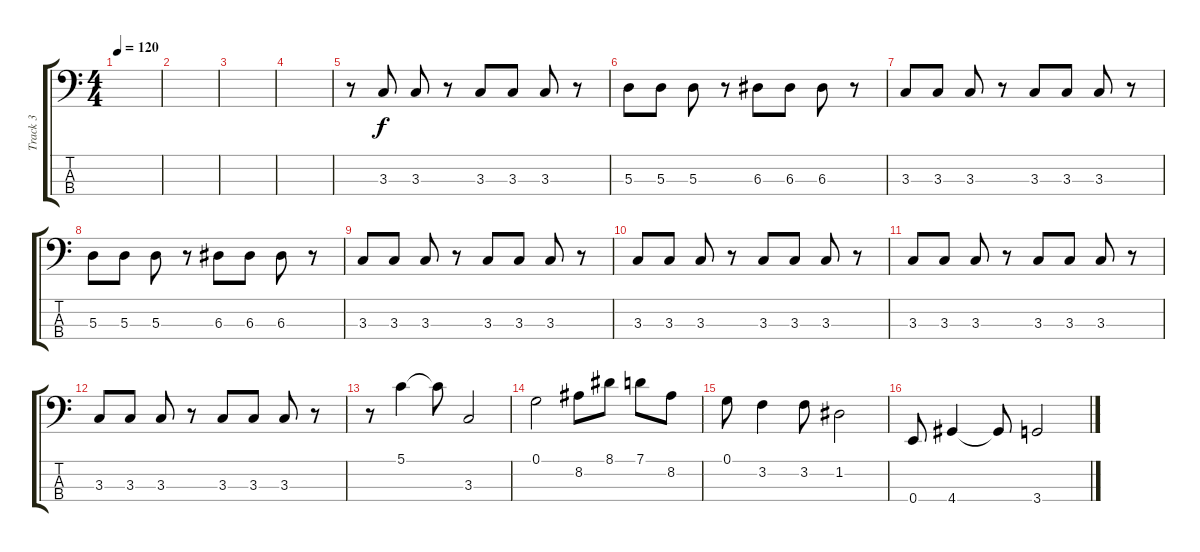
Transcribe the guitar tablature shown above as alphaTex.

\track ("Track 3" "Track 3") {instrument electricbassfinger}
\staff {score tabs}
\tuning (G2 D2 A1 E1) {hide}
\ts (4 4)
\tempo 120
\clef f4
\ks c
|
|
|
|
r.8 3.3.8 3.3.8 r.8 3.3.8 3.3.8 3.3.8 r.8 |
5.3.8 5.3.8 5.3.8 r.8 6.3.8 6.3.8 6.3.8 r.8 |
3.3.8 3.3.8 3.3.8 r.8 3.3.8 3.3.8 3.3.8 r.8 |
5.3.8 5.3.8 5.3.8 r.8 6.3.8 6.3.8 6.3.8 r.8 |
3.3.8 3.3.8 3.3.8 r.8 3.3.8 3.3.8 3.3.8 r.8 |
3.3.8 3.3.8 3.3.8 r.8 3.3.8 3.3.8 3.3.8 r.8 |
3.3.8 3.3.8 3.3.8 r.8 3.3.8 3.3.8 3.3.8 r.8 |
3.3.8 3.3.8 3.3.8 r.8 3.3.8 3.3.8 3.3.8 r.8 |
r.8 5.1.4 5.1{t}.8 3.3.2 |
0.1.2 8.2.8 8.1.8 7.1.8 8.2.8 |
0.1.8 3.2.4 3.2.8 1.2.2 |
0.4.8 4.4.4 4.4{t}.8 3.4.2
